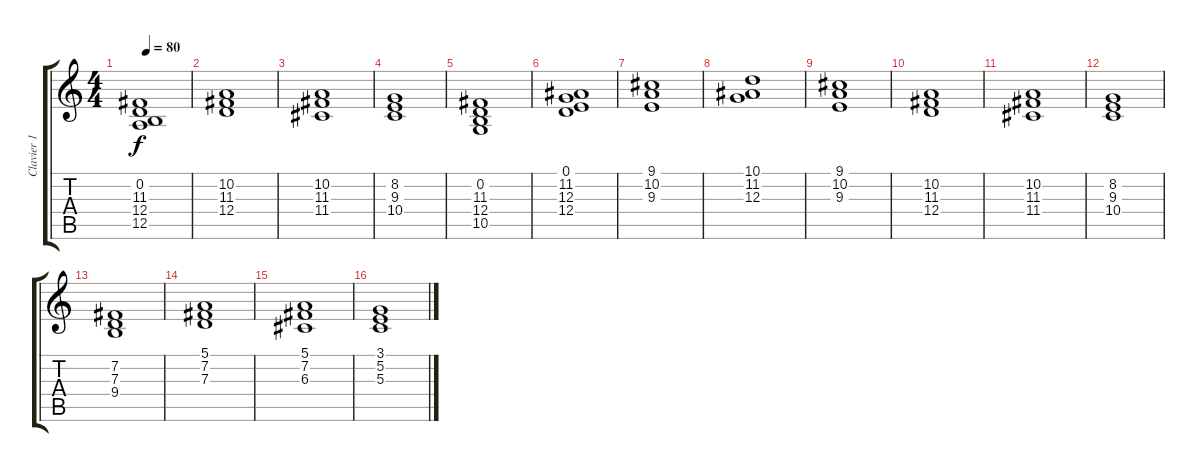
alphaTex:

\track ("Clavier 1" "Clavier 1") {instrument synthstrings1}
\staff {score tabs}
\tuning (E4 B3 G3 D3 A2 E2) {hide}
\ts (4 4)
\tempo 80
\clef g2
\ks c
(0.2 11.3 12.4 12.5).1{dy f} |
(10.2 11.3 12.4).1 |
(10.2 11.3 11.4).1 |
(8.2 9.3 10.4).1 |
(0.2 11.3 12.4 10.5).1 |
(0.1 11.2 12.3 12.4).1 |
(9.1 10.2 9.3).1 |
(10.1 11.2 12.3).1 |
(9.1 10.2 9.3).1 |
(10.2 11.3 12.4).1 |
(10.2 11.3 11.4).1 |
(8.2 9.3 10.4).1 |
(7.2 7.3 9.4).1 |
(5.1 7.2 7.3).1 |
(5.1 7.2 6.3).1 |
(3.1 5.2 5.3).1
